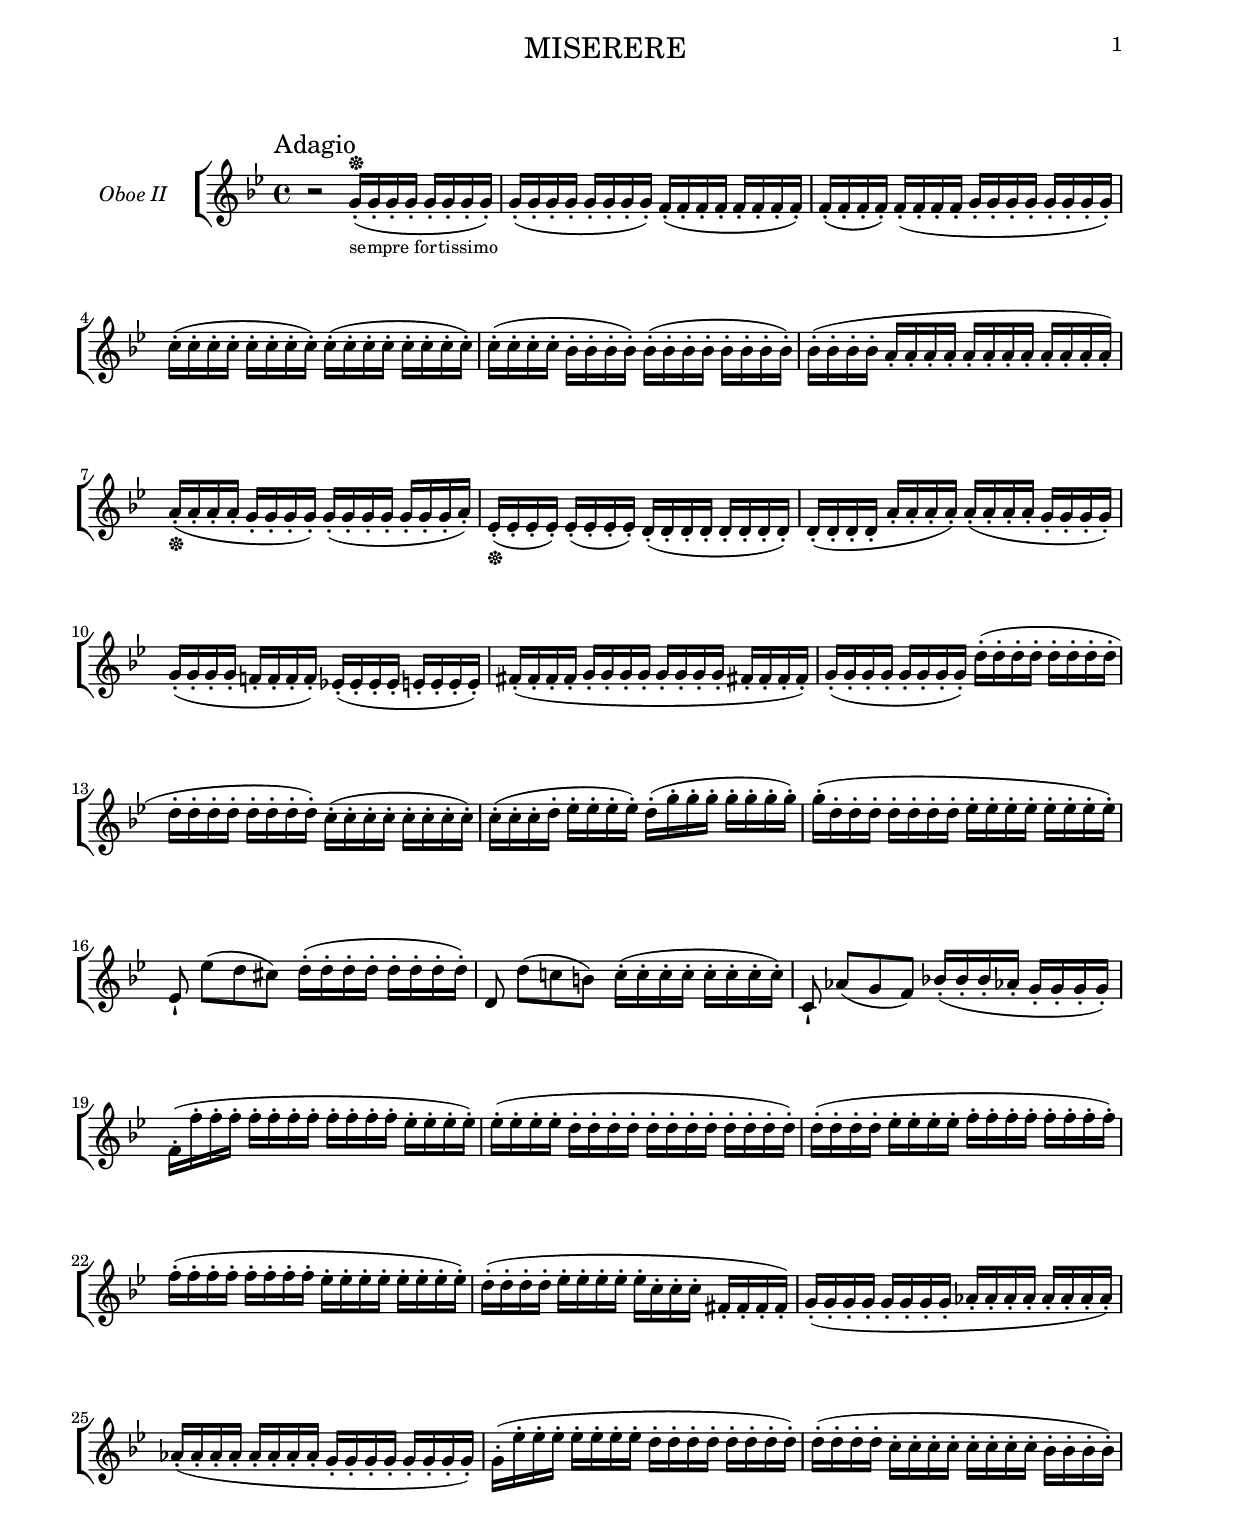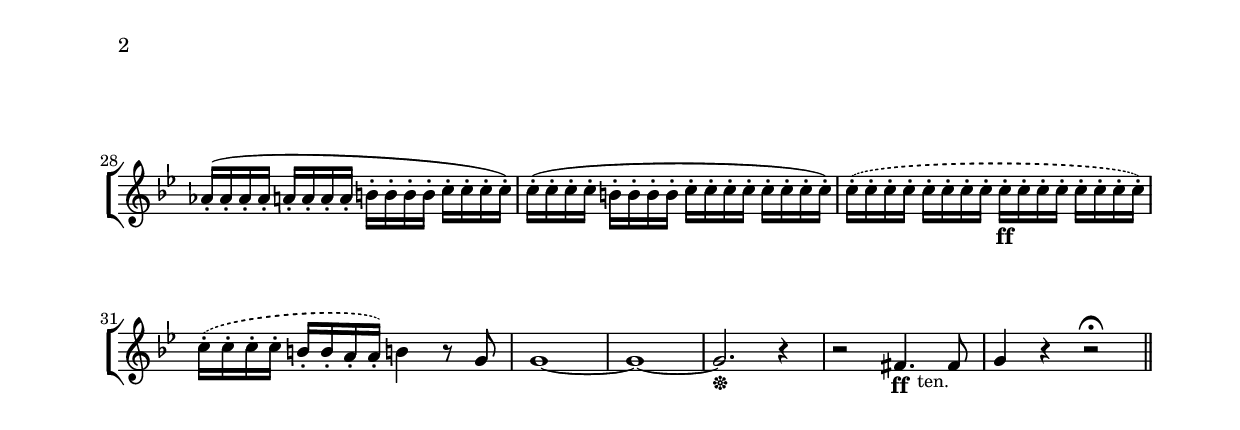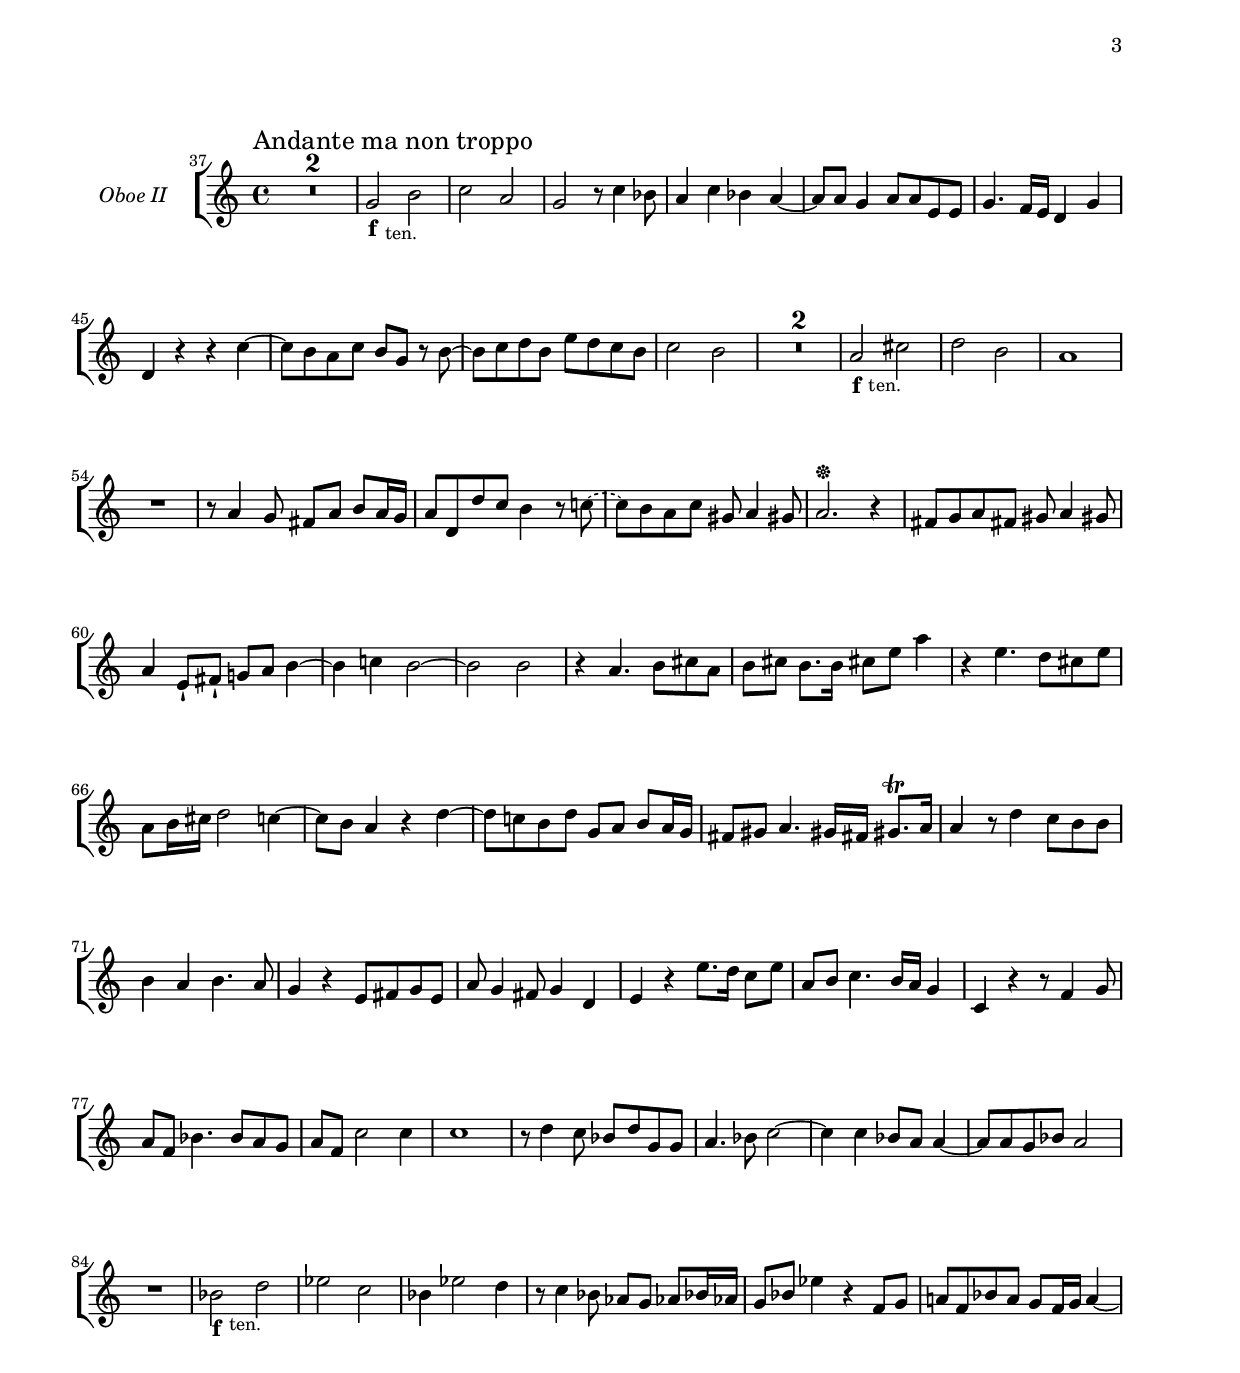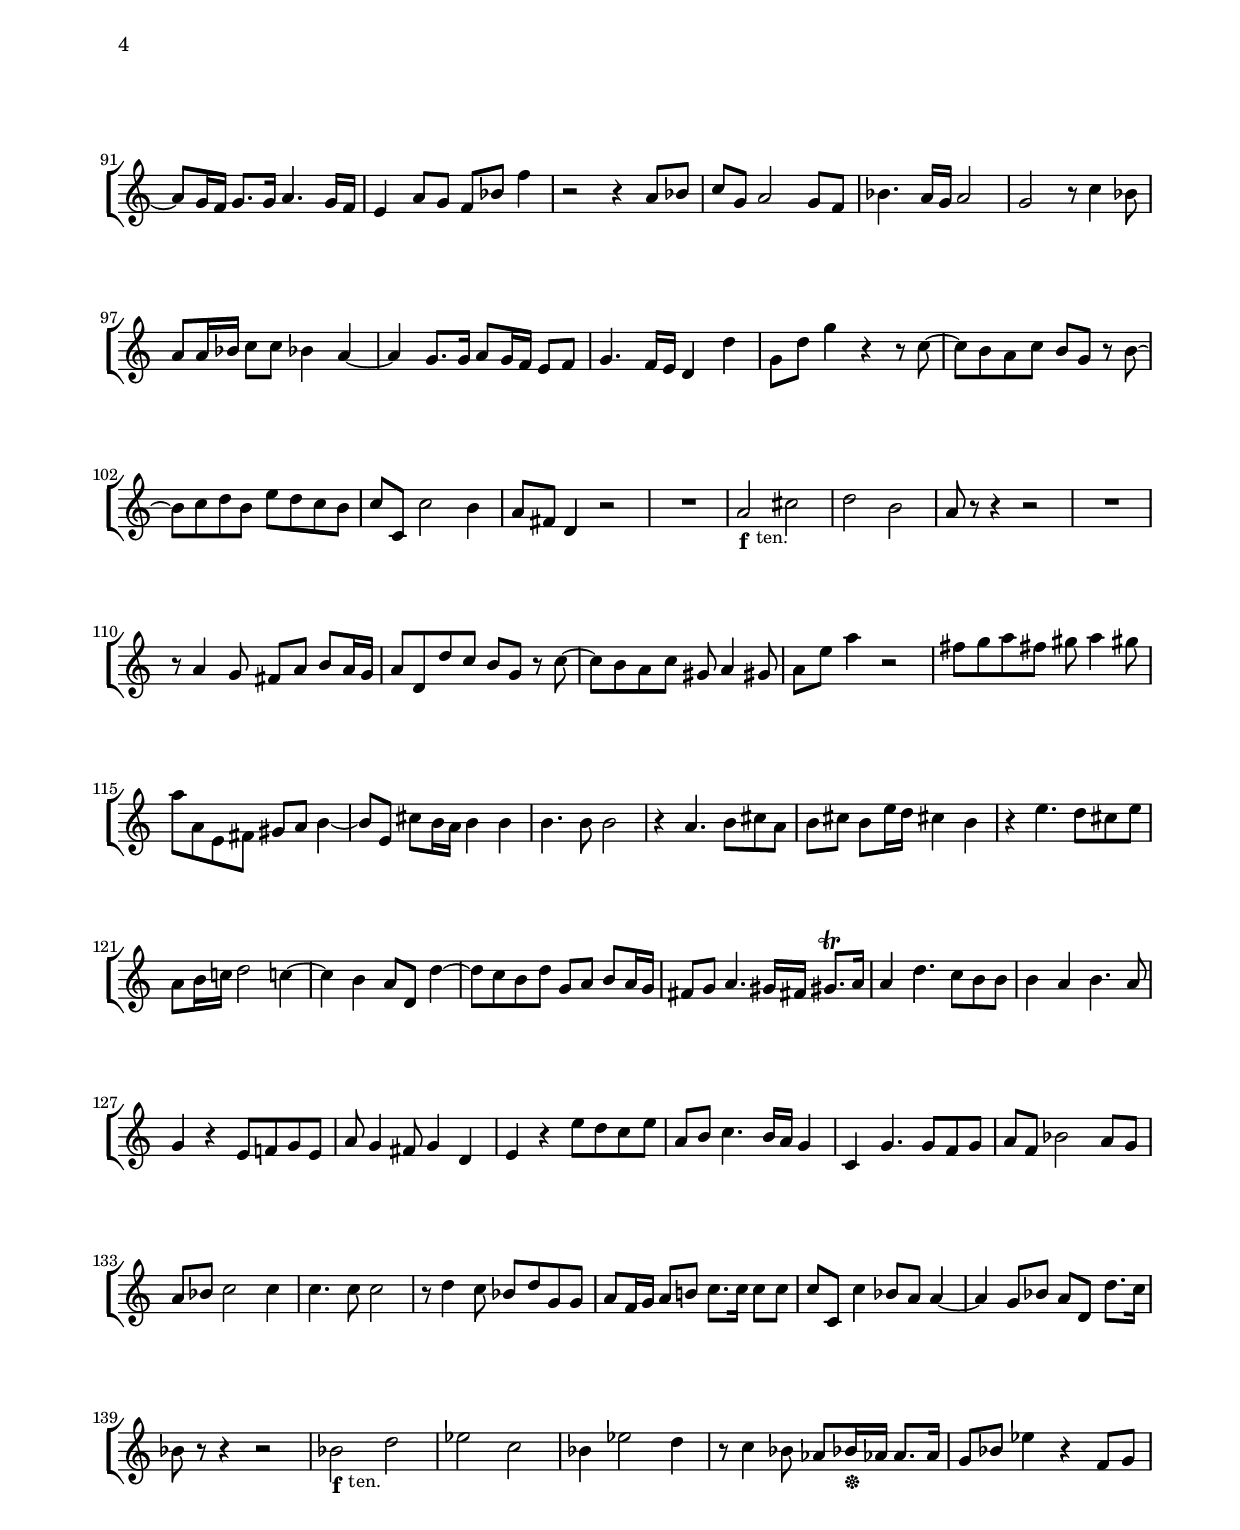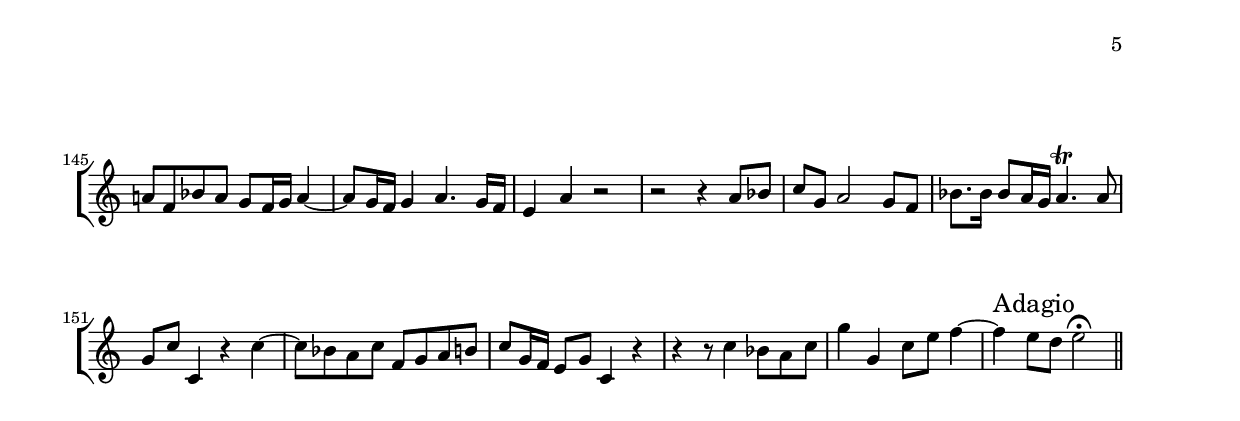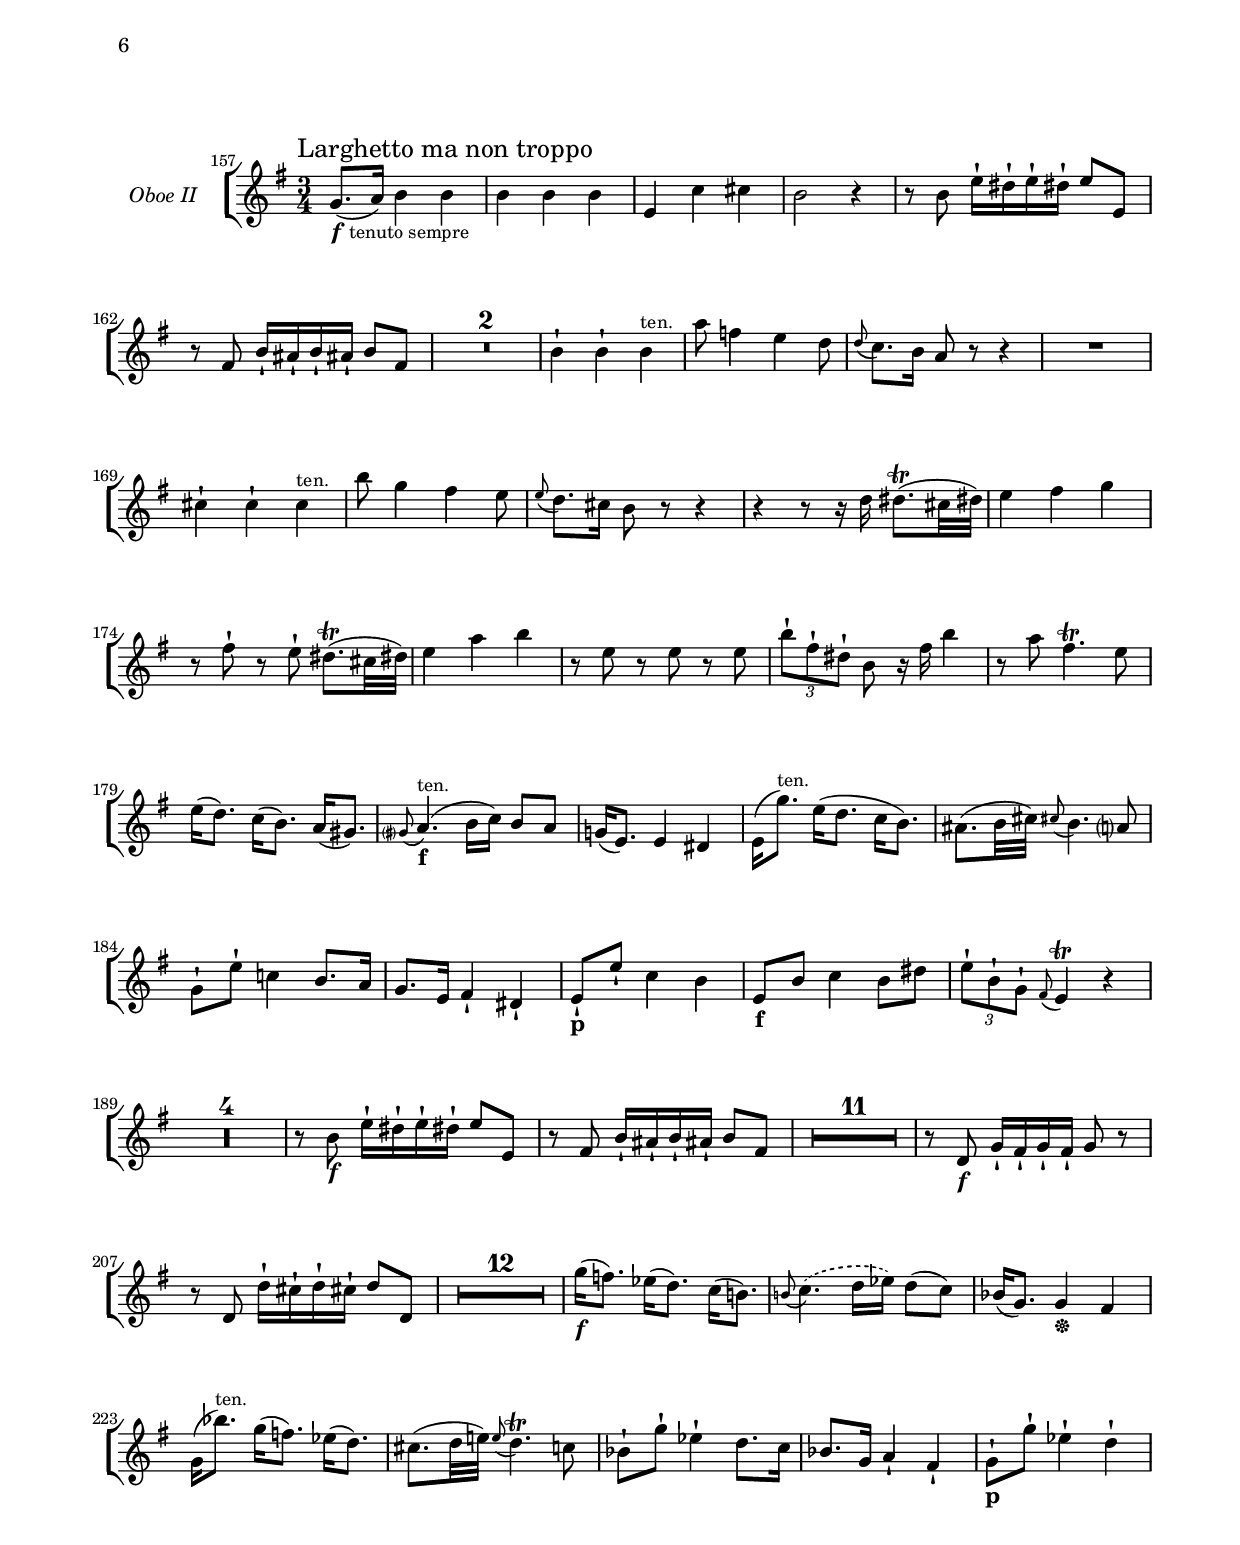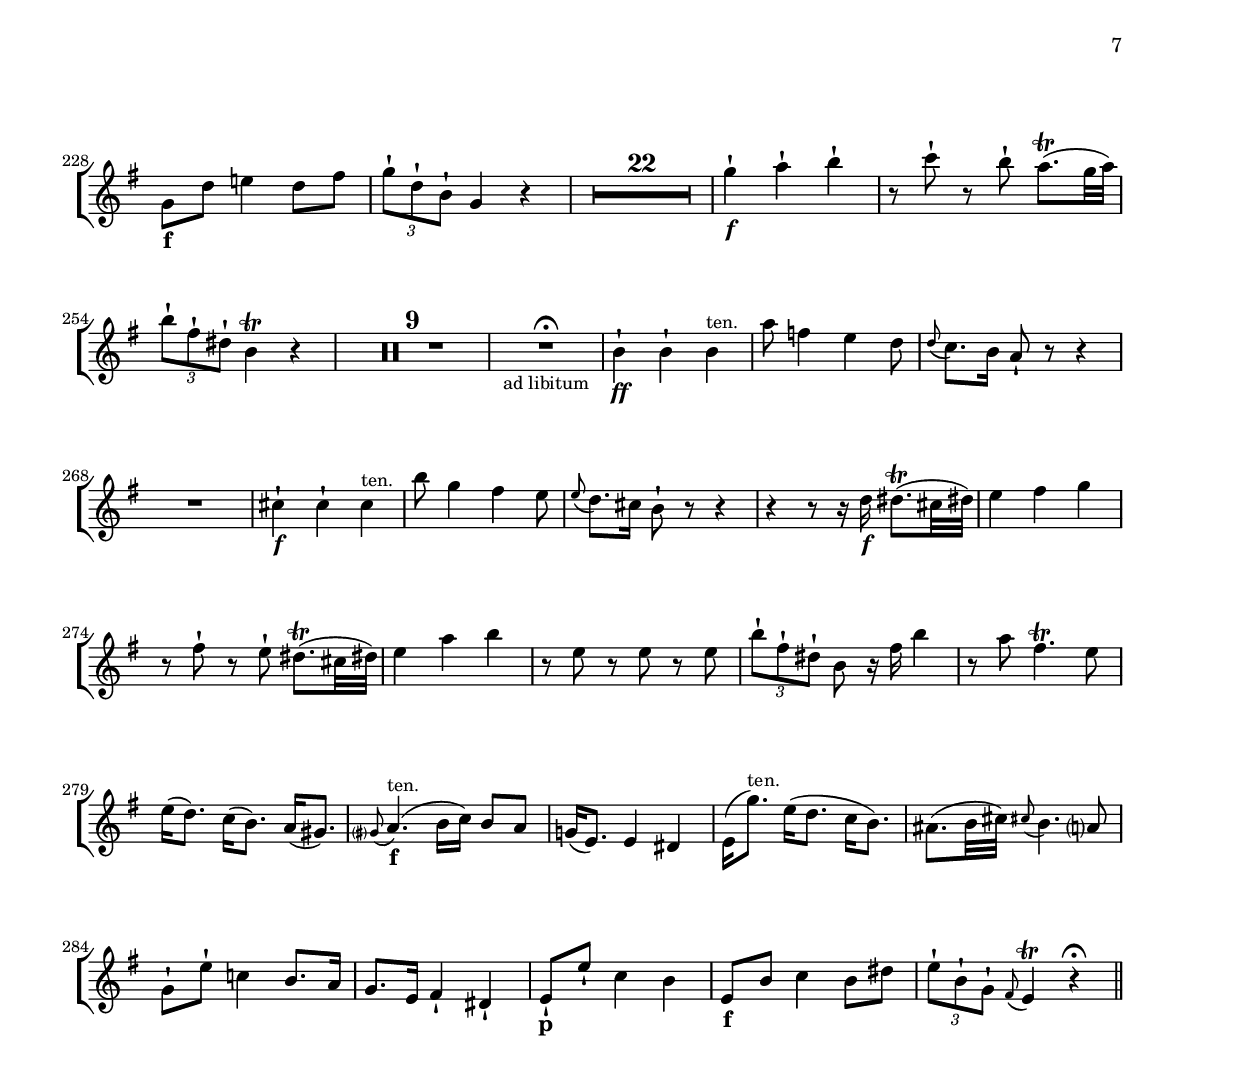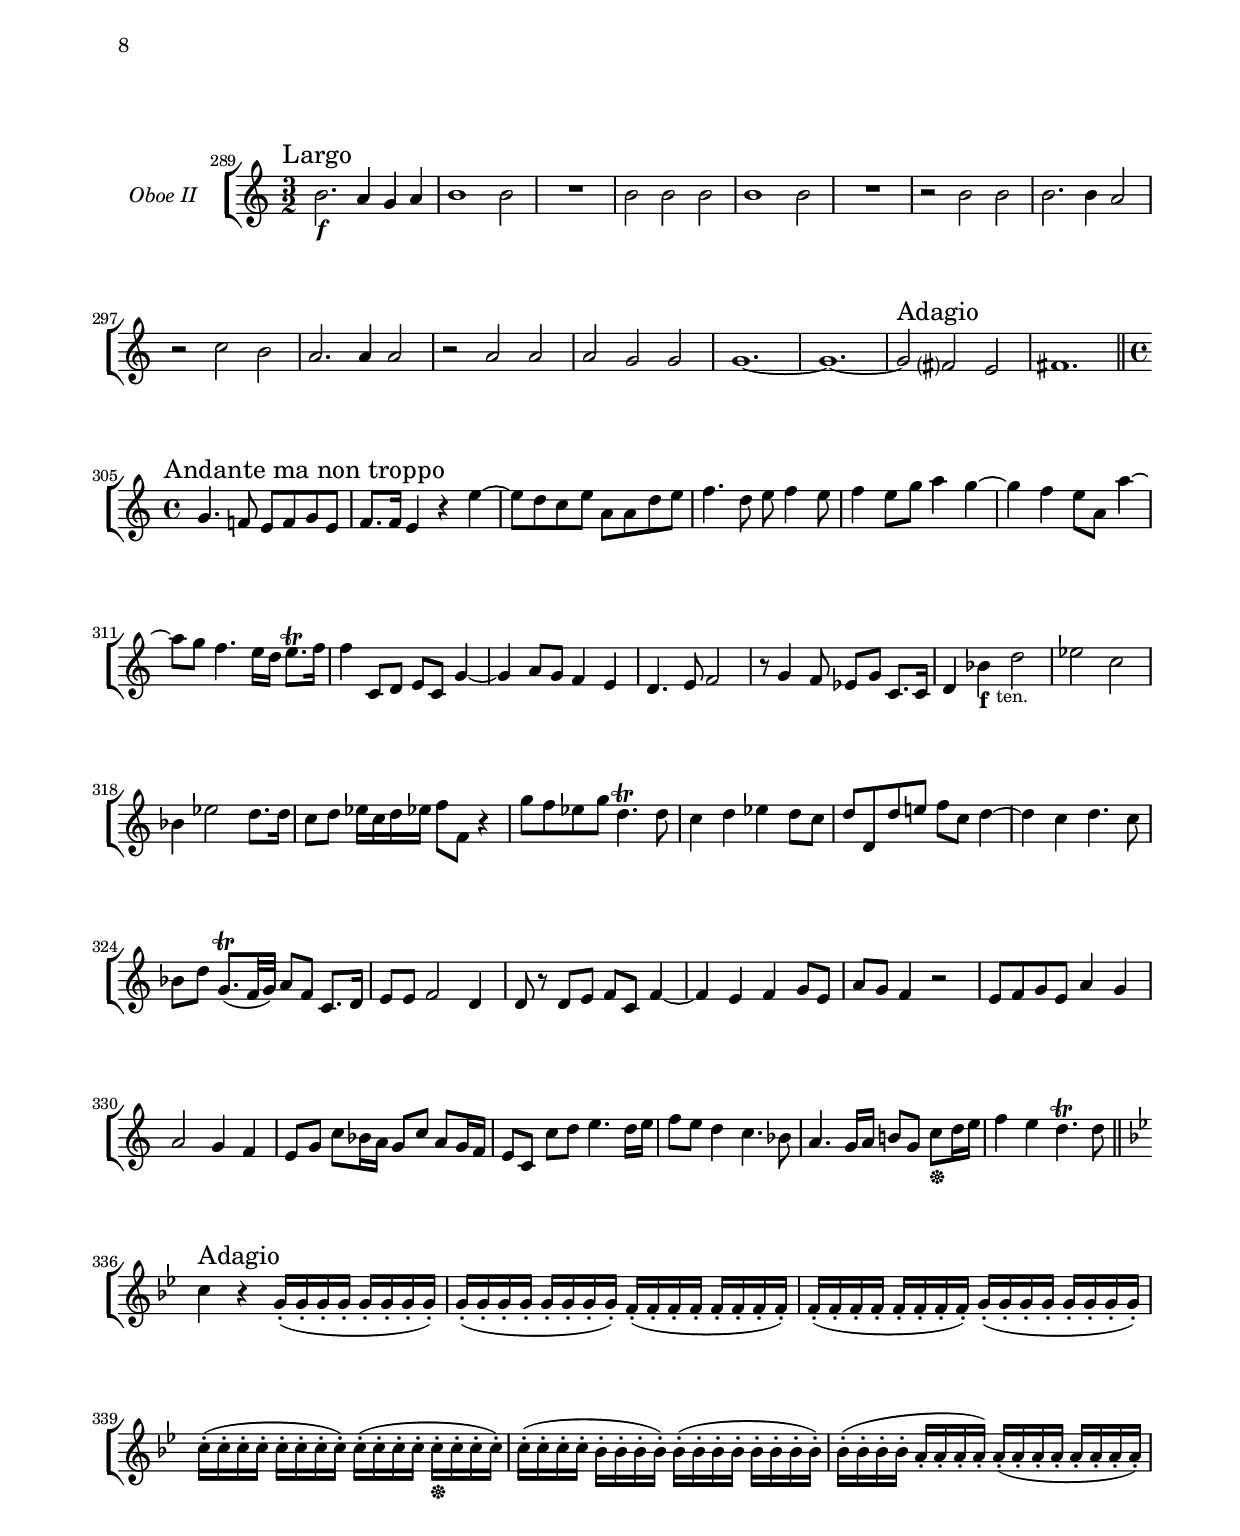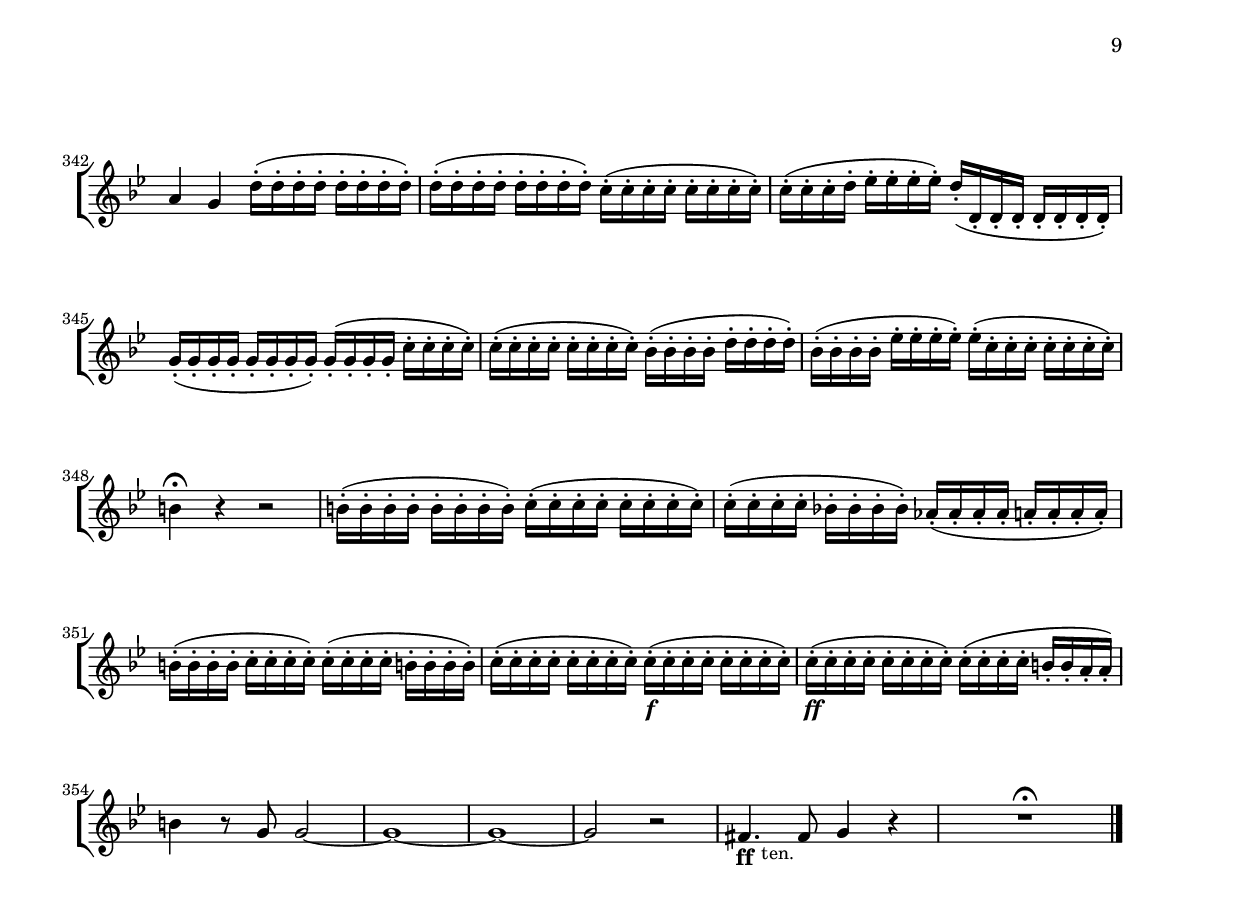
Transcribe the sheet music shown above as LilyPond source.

% (c) 2018 by Wolfgang Skala.
% This file is licensed under the Creative Commons Attribution-NonCommercial-ShareAlike 4.0 International License.
% To view a copy of this license, visit http://creativecommons.org/licenses/by-nc-sa/4.0/.

\version "2.18.0"

\include "../definitions.ly"

\paper {
	#(set-paper-size "a4" 'portrait)
	indent = 2\cm
	top-margin = 1.5\cm
	system-separator-markup = ##f
	system-system-spacing =
    #'((basic-distance . 17)
       (minimum-distance . 17)
       (padding . -100)
       (stretchability . 0))
	
	top-system-spacing =
    #'((basic-distance . 17)
       (minimum-distance . 17)
       (padding . -100)
       (stretchability . 0))
	
	top-markup-spacing =
    #'((basic-distance . 0)
       (minimum-distance . 0)
       (padding . -100)
       (stretchability . 0))
		
	markup-system-spacing =
    #'((basic-distance . 17)
       (minimum-distance . 17)
       (padding . -100)
       (stretchability . 0))
	
	last-bottom-spacing =
    #'((basic-distance . 0)
       (minimum-distance . 0)
       (padding . 0)
       (stretchability . 1.0e7))
}

#(set-global-staff-size 17.82)


\book {
	\bookpart {
		\header {
			movement = "MISERERE"
		}
		\paper {
			systems-per-page = #9
			page-count = #1
		}
		\score {
			<<
				\new StaffGroup <<
					\new Staff {
						\set Staff.instrumentName = "Oboe II"
						\MiserereIOboeII
					}
				>>
			>>
		}
	}
	\bookpart {
		\paper {
			min-systems-per-page = #2
		}
		\score {
			<<
				\new StaffGroup <<
					\new Staff {
						\set Staff.instrumentName = "Oboe II"
						\MiserereIIOboeII
					}
				>>
			>>
		}
	}
	\bookpart {
		\score {
			<<
				\new StaffGroup <<
					\new Staff {
						\set Staff.instrumentName = "Oboe II"
						\GloriaPatriIOboeII
					}
				>>
			>>
		}
	}
	\bookpart {
		\score {
			<<
				\new StaffGroup <<
					\new Staff {
						\set Staff.instrumentName = "Oboe II"
						\GloriaPatriIIOboeII
					}
				>>
			>>
		}
	}
}